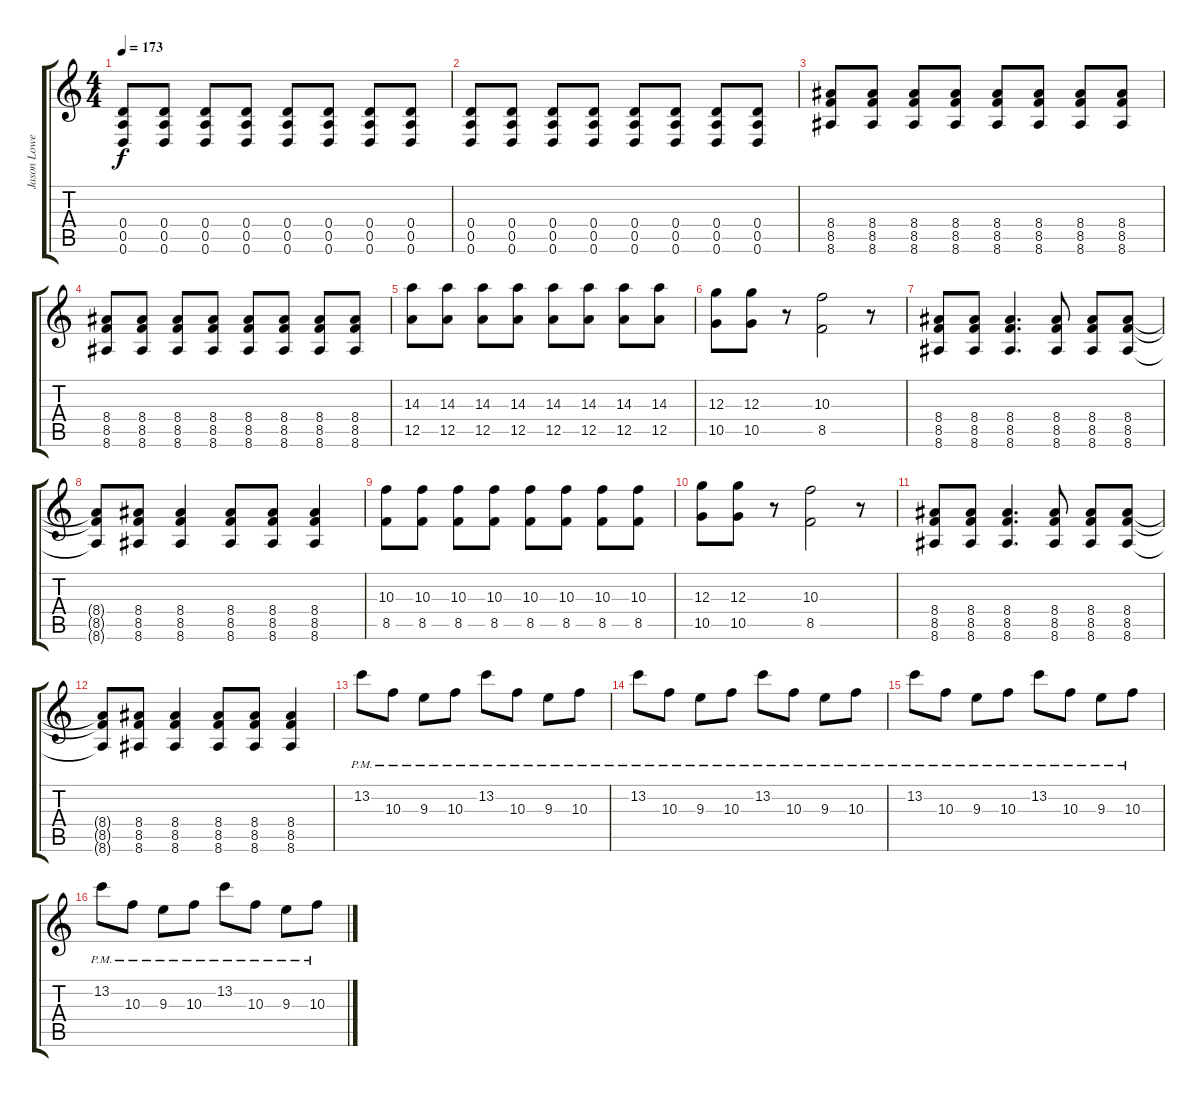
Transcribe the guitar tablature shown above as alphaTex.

\track ("Jason Lowery" "Jason Lowe") {instrument distortionguitar}
\staff {score tabs}
\tuning (E4 B3 G3 D3 A2 D2) {hide}
\ts (4 4)
\tempo 173
\clef g2
\ks c
(0.4{t} 0.5{t} 0.6{t}).8{dy f} (0.4 0.5 0.6).8 (0.4 0.5 0.6).8 (0.4 0.5 0.6).8 (0.4 0.5 0.6).8 (0.4 0.5 0.6).8 (0.4 0.5 0.6).8 (0.4 0.5 0.6).8 |
(0.4 0.5 0.6).8 (0.4 0.5 0.6).8 (0.4 0.5 0.6).8 (0.4 0.5 0.6).8 (0.4 0.5 0.6).8 (0.4 0.5 0.6).8 (0.4 0.5 0.6).8 (0.4 0.5 0.6).8 |
(8.4 8.5 8.6).8 (8.4 8.5 8.6).8 (8.4 8.5 8.6).8 (8.4 8.5 8.6).8 (8.4 8.5 8.6).8 (8.4 8.5 8.6).8 (8.4 8.5 8.6).8 (8.4 8.5 8.6).8 |
(8.4 8.5 8.6).8 (8.4 8.5 8.6).8 (8.4 8.5 8.6).8 (8.4 8.5 8.6).8 (8.4 8.5 8.6).8 (8.4 8.5 8.6).8 (8.4 8.5 8.6).8 (8.4 8.5 8.6).8 |
(14.3 12.5).8 (14.3 12.5).8 (14.3 12.5).8 (14.3 12.5).8 (14.3 12.5).8 (14.3 12.5).8 (14.3 12.5).8 (14.3 12.5).8 |
(12.3 10.5).8 (12.3 10.5).8 r.8 (10.3 8.5).2 r.8 |
(8.4 8.5 8.6).8 (8.4 8.5 8.6).8 (8.4 8.5 8.6).4{d} (8.4 8.5 8.6).8 (8.4 8.5 8.6).8 (8.4 8.5 8.6).8 |
(8.4{t} 8.5{t} 8.6{t}).8 (8.4 8.5 8.6).8 (8.4 8.5 8.6).4 (8.4 8.5 8.6).8 (8.4 8.5 8.6).8 (8.4 8.5 8.6).4 |
(10.3 8.5).8 (10.3 8.5).8 (10.3 8.5).8 (10.3 8.5).8 (10.3 8.5).8 (10.3 8.5).8 (10.3 8.5).8 (10.3 8.5).8 |
(12.3 10.5).8 (12.3 10.5).8 r.8 (10.3 8.5).2 r.8 |
(8.4 8.5 8.6).8 (8.4 8.5 8.6).8 (8.4 8.5 8.6).4{d} (8.4 8.5 8.6).8 (8.4 8.5 8.6).8 (8.4 8.5 8.6).8 |
(8.4{t} 8.5{t} 8.6{t}).8 (8.4 8.5 8.6).8 (8.4 8.5 8.6).4 (8.4 8.5 8.6).8 (8.4 8.5 8.6).8 (8.4 8.5 8.6).4 |
13.2{pm}.8 10.3{pm}.8 9.3{pm}.8 10.3{pm}.8 13.2{pm}.8 10.3{pm}.8 9.3{pm}.8 10.3{pm}.8 |
13.2{pm}.8 10.3{pm}.8 9.3{pm}.8 10.3{pm}.8 13.2{pm}.8 10.3{pm}.8 9.3{pm}.8 10.3{pm}.8 |
13.2{pm}.8 10.3{pm}.8 9.3{pm}.8 10.3{pm}.8 13.2{pm}.8 10.3{pm}.8 9.3{pm}.8 10.3{pm}.8 |
13.2{pm}.8 10.3{pm}.8 9.3{pm}.8 10.3{pm}.8 13.2{pm}.8 10.3{pm}.8 9.3{pm}.8 10.3{pm}.8
